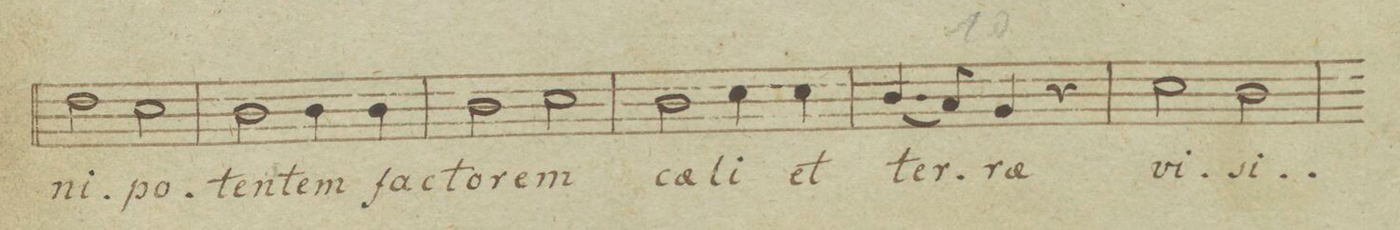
**kern	**text	**dynam
*I"Basso	*	*
*clefF4	*	*
*k[b-e-a-]	*	*
*met(c)	*	*
*M4/4	*	*
2F\	-ni-	.
2E-\	-po-	.
=7	=7	=7
2D\	-ten	.
4D\	tem	.
4D\	fac-	.
=8	=8	=8
2D\	-to-	.
2E-\	-rem	.
=9	=9	=9
2D\	cae-	.
4E-\	-li	.
4E-\	et	.
=10	=10	=10
(4.D/	ter-	.
8C/)	.	.
4BB-/	-ra	.
4r	.	.
=11	=11	=11
2E-\	vi-	.
2D\	-si-	.
=12	=12	=12
*-	*-	*-
